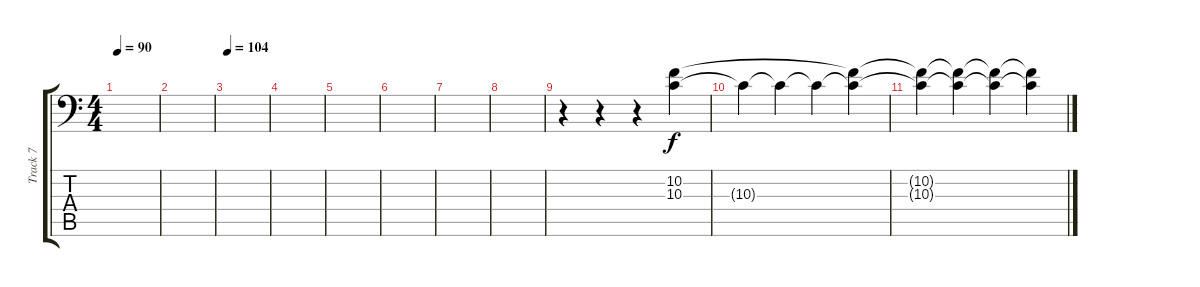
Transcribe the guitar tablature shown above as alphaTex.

\track ("Track 7" "Track 7") {instrument pad4choir}
\staff {score tabs}
\tuning (B3 G3 D3 A2 E2 A1) {hide}
\ts (4 4)
\tempo 90
\clef f4
\ks c
|
|
\tempo 104
|
|
|
|
|
|
r.4 r.4 r.4 (10.2 10.3).4{volume 16} |
10.3{t}.4 10.3{t}.4 10.3{t}.4 (10.2{t} 10.3{t}).4{volume 14} |
(10.2{t} 10.3{t}).4{volume 10} (10.2{t} 10.3{t}).4{volume 8} (10.2{t} 10.3{t}).4{volume 5} (10.2{t} 10.3{t}).4
